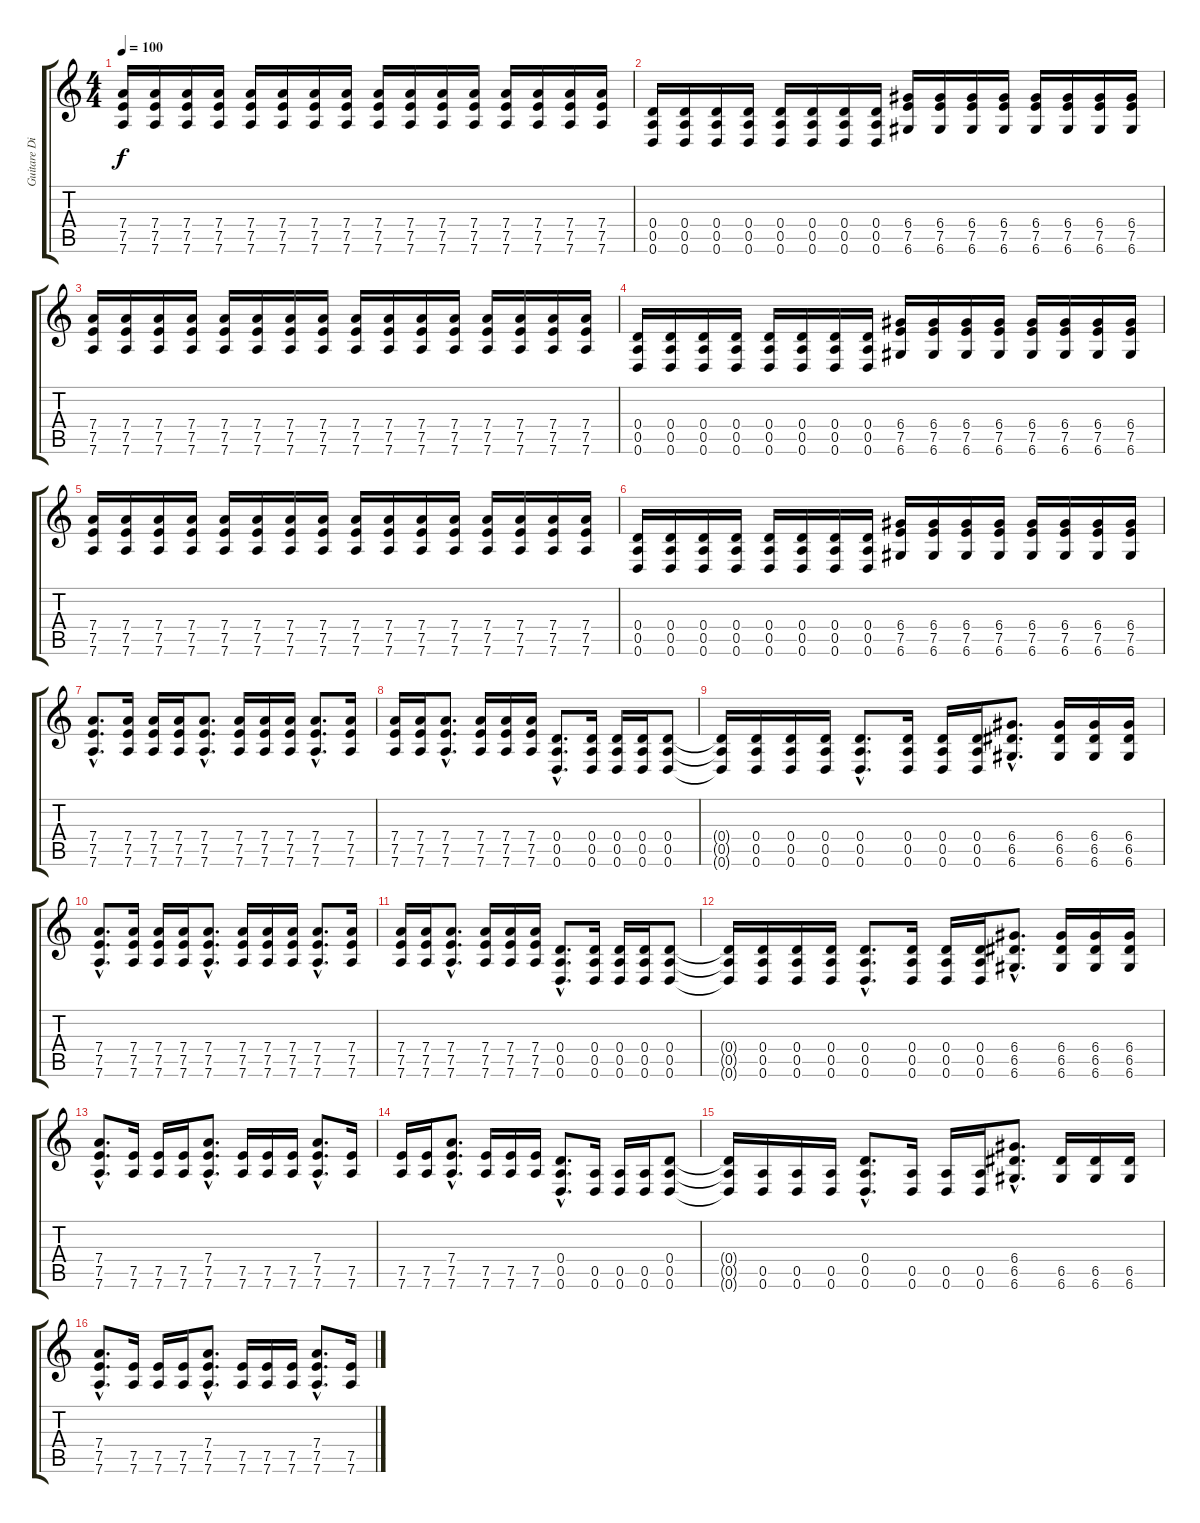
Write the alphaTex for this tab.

\track ("Guitare Distortion 2" "Guitare Di") {instrument distortionguitar}
\staff {score tabs}
\tuning (E4 B3 G3 D3 A2 D2) {hide}
\ts (4 4)
\tempo 100
\clef g2
\ks c
(7.4 7.5 7.6).16{dy f} (7.4 7.5 7.6).16 (7.4 7.5 7.6).16 (7.4 7.5 7.6).16 (7.4 7.5 7.6).16 (7.4 7.5 7.6).16 (7.4 7.5 7.6).16 (7.4 7.5 7.6).16 (7.4 7.5 7.6).16 (7.4 7.5 7.6).16 (7.4 7.5 7.6).16 (7.4 7.5 7.6).16 (7.4 7.5 7.6).16 (7.4 7.5 7.6).16 (7.4 7.5 7.6).16 (7.4 7.5 7.6).16 |
(0.4 0.5 0.6).16 (0.4 0.5 0.6).16 (0.4 0.5 0.6).16 (0.4 0.5 0.6).16 (0.4 0.5 0.6).16 (0.4 0.5 0.6).16 (0.4 0.5 0.6).16 (0.4 0.5 0.6).16 (6.4 7.5 6.6).16 (6.4 7.5 6.6).16 (6.4 7.5 6.6).16 (6.4 7.5 6.6).16 (6.4 7.5 6.6).16 (6.4 7.5 6.6).16 (6.4 7.5 6.6).16 (6.4 7.5 6.6).16 |
(7.4 7.5 7.6).16 (7.4 7.5 7.6).16 (7.4 7.5 7.6).16 (7.4 7.5 7.6).16 (7.4 7.5 7.6).16 (7.4 7.5 7.6).16 (7.4 7.5 7.6).16 (7.4 7.5 7.6).16 (7.4 7.5 7.6).16 (7.4 7.5 7.6).16 (7.4 7.5 7.6).16 (7.4 7.5 7.6).16 (7.4 7.5 7.6).16 (7.4 7.5 7.6).16 (7.4 7.5 7.6).16 (7.4 7.5 7.6).16 |
(0.4 0.5 0.6).16 (0.4 0.5 0.6).16 (0.4 0.5 0.6).16 (0.4 0.5 0.6).16 (0.4 0.5 0.6).16 (0.4 0.5 0.6).16 (0.4 0.5 0.6).16 (0.4 0.5 0.6).16 (6.4 7.5 6.6).16 (6.4 7.5 6.6).16 (6.4 7.5 6.6).16 (6.4 7.5 6.6).16 (6.4 7.5 6.6).16 (6.4 7.5 6.6).16 (6.4 7.5 6.6).16 (6.4 7.5 6.6).16 |
(7.4 7.5 7.6).16 (7.4 7.5 7.6).16 (7.4 7.5 7.6).16 (7.4 7.5 7.6).16 (7.4 7.5 7.6).16 (7.4 7.5 7.6).16 (7.4 7.5 7.6).16 (7.4 7.5 7.6).16 (7.4 7.5 7.6).16 (7.4 7.5 7.6).16 (7.4 7.5 7.6).16 (7.4 7.5 7.6).16 (7.4 7.5 7.6).16 (7.4 7.5 7.6).16 (7.4 7.5 7.6).16 (7.4 7.5 7.6).16 |
(0.4 0.5 0.6).16 (0.4 0.5 0.6).16 (0.4 0.5 0.6).16 (0.4 0.5 0.6).16 (0.4 0.5 0.6).16 (0.4 0.5 0.6).16 (0.4 0.5 0.6).16 (0.4 0.5 0.6).16 (6.4 7.5 6.6).16 (6.4 7.5 6.6).16 (6.4 7.5 6.6).16 (6.4 7.5 6.6).16 (6.4 7.5 6.6).16 (6.4 7.5 6.6).16 (6.4 7.5 6.6).16 (6.4 7.5 6.6).16 |
(7.4{hac} 7.5{hac} 7.6{hac}).8{d} (7.4 7.5 7.6).16 (7.4 7.5 7.6).16 (7.4 7.5 7.6).16 (7.4{hac} 7.5{hac} 7.6{hac}).8{d} (7.4 7.5 7.6).16 (7.4 7.5 7.6).16 (7.4 7.5 7.6).16 (7.4{hac} 7.5{hac} 7.6{hac}).8{d} (7.4 7.5 7.6).16 |
(7.4 7.5 7.6).16 (7.4 7.5 7.6).16 (7.4{hac} 7.5{hac} 7.6{hac}).8{d} (7.4 7.5 7.6).16 (7.4 7.5 7.6).16 (7.4 7.5 7.6).16 (0.4{hac} 0.5{hac} 0.6{hac}).8{d} (0.4 0.5 0.6).16 (0.4 0.5 0.6).16 (0.4 0.5 0.6).16 (0.4 0.5 0.6).8 |
(0.4{t} 0.5{t} 0.6{t}).16 (0.4 0.5 0.6).16 (0.4 0.5 0.6).16 (0.4 0.5 0.6).16 (0.4{hac} 0.5{hac} 0.6{hac}).8{d} (0.4 0.5 0.6).16 (0.4 0.5 0.6).16 (0.4 0.5 0.6).16 (6.4{hac} 6.5{hac} 6.6{hac}).8{d} (6.4 6.5 6.6).16 (6.4 6.5 6.6).16 (6.4 6.5 6.6).16 |
(7.4{hac} 7.5{hac} 7.6{hac}).8{d} (7.4 7.5 7.6).16 (7.4 7.5 7.6).16 (7.4 7.5 7.6).16 (7.4{hac} 7.5{hac} 7.6{hac}).8{d} (7.4 7.5 7.6).16 (7.4 7.5 7.6).16 (7.4 7.5 7.6).16 (7.4{hac} 7.5{hac} 7.6{hac}).8{d} (7.4 7.5 7.6).16 |
(7.4 7.5 7.6).16 (7.4 7.5 7.6).16 (7.4{hac} 7.5{hac} 7.6{hac}).8{d} (7.4 7.5 7.6).16 (7.4 7.5 7.6).16 (7.4 7.5 7.6).16 (0.4{hac} 0.5{hac} 0.6{hac}).8{d} (0.4 0.5 0.6).16 (0.4 0.5 0.6).16 (0.4 0.5 0.6).16 (0.4 0.5 0.6).8 |
(0.4{t} 0.5{t} 0.6{t}).16 (0.4 0.5 0.6).16 (0.4 0.5 0.6).16 (0.4 0.5 0.6).16 (0.4{hac} 0.5{hac} 0.6{hac}).8{d} (0.4 0.5 0.6).16 (0.4 0.5 0.6).16 (0.4 0.5 0.6).16 (6.4{hac} 6.5{hac} 6.6{hac}).8{d} (6.4 6.5 6.6).16 (6.4 6.5 6.6).16 (6.4 6.5 6.6).16 |
(7.4{hac} 7.5{hac} 7.6{hac}).8{d} (7.5 7.6).16 (7.5 7.6).16 (7.5 7.6).16 (7.4{hac} 7.5{hac} 7.6{hac}).8{d} (7.5 7.6).16 (7.5 7.6).16 (7.5 7.6).16 (7.4{hac} 7.5{hac} 7.6{hac}).8{d} (7.5 7.6).16 |
(7.5 7.6).16 (7.5 7.6).16 (7.4{hac} 7.5{hac} 7.6{hac}).8{d} (7.5 7.6).16 (7.5 7.6).16 (7.5 7.6).16 (0.4{hac} 0.5{hac} 0.6{hac}).8{d} (0.5 0.6).16 (0.5 0.6).16 (0.5 0.6).16 (0.4 0.5 0.6).8 |
(0.4{t} 0.5{t} 0.6{t}).16 (0.5 0.6).16 (0.5 0.6).16 (0.5 0.6).16 (0.4{hac} 0.5{hac} 0.6{hac}).8{d} (0.5 0.6).16 (0.5 0.6).16 (0.5 0.6).16 (6.4{hac} 6.5{hac} 6.6{hac}).8{d} (6.5 6.6).16 (6.5 6.6).16 (6.5 6.6).16 |
(7.4{hac} 7.5{hac} 7.6{hac}).8{d} (7.5 7.6).16 (7.5 7.6).16 (7.5 7.6).16 (7.4{hac} 7.5{hac} 7.6{hac}).8{d} (7.5 7.6).16 (7.5 7.6).16 (7.5 7.6).16 (7.4{hac} 7.5{hac} 7.6{hac}).8{d} (7.5 7.6).16
